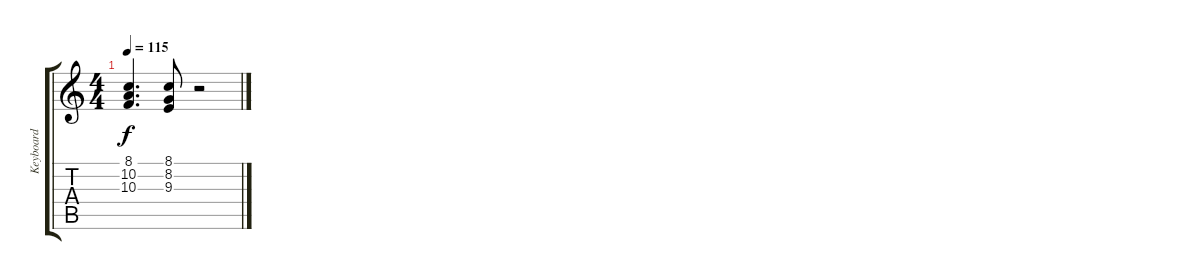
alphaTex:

\track ("Keyboard" "Keyboard") {instrument synthbrass1}
\staff {score tabs}
\tuning (E4 B3 G3 D3 A2 E2) {hide}
\ts (4 4)
\tempo 115
\clef g2
\ks c
(8.1 10.2 10.3).4{d dy f} (8.1 8.2 9.3).8 r.2
